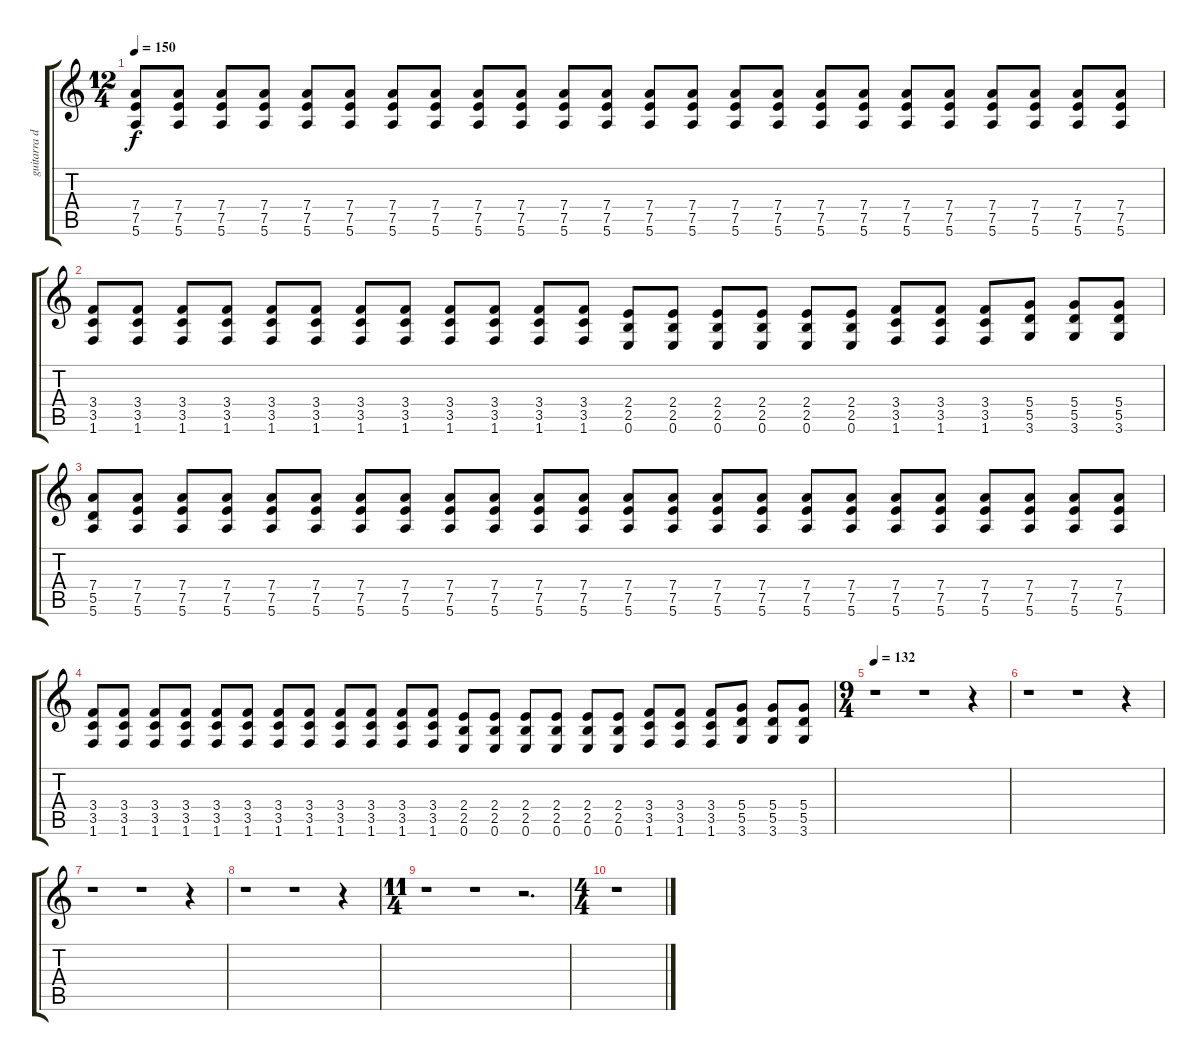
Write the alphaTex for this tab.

\track ("guitarra de fondo" "guitarra d") {instrument distortionguitar}
\staff {score tabs}
\tuning (E4 B3 G3 D3 A2 E2) {hide}
\ts (12 4)
\tempo 150
\clef g2
\ks c
(7.4 7.5 5.6).8{dy f} (7.4 7.5 5.6).8 (7.4 7.5 5.6).8 (7.4 7.5 5.6).8 (7.4 7.5 5.6).8 (7.4 7.5 5.6).8 (7.4 7.5 5.6).8 (7.4 7.5 5.6).8 (7.4 7.5 5.6).8 (7.4 7.5 5.6).8 (7.4 7.5 5.6).8 (7.4 7.5 5.6).8 (7.4 7.5 5.6).8 (7.4 7.5 5.6).8 (7.4 7.5 5.6).8 (7.4 7.5 5.6).8 (7.4 7.5 5.6).8 (7.4 7.5 5.6).8 (7.4 7.5 5.6).8 (7.4 7.5 5.6).8 (7.4 7.5 5.6).8 (7.4 7.5 5.6).8 (7.4 7.5 5.6).8 (7.4 7.5 5.6).8 |
(3.4 3.5 1.6).8 (3.4 3.5 1.6).8 (3.4 3.5 1.6).8 (3.4 3.5 1.6).8 (3.4 3.5 1.6).8 (3.4 3.5 1.6).8 (3.4 3.5 1.6).8 (3.4 3.5 1.6).8 (3.4 3.5 1.6).8 (3.4 3.5 1.6).8 (3.4 3.5 1.6).8 (3.4 3.5 1.6).8 (2.4 2.5 0.6).8 (2.4 2.5 0.6).8 (2.4 2.5 0.6).8 (2.4 2.5 0.6).8 (2.4 2.5 0.6).8 (2.4 2.5 0.6).8 (3.4 3.5 1.6).8 (3.4 3.5 1.6).8 (3.4 3.5 1.6).8 (5.4 5.5 3.6).8 (5.4 5.5 3.6).8 (5.4 5.5 3.6).8 |
(7.4 5.5 5.6).8 (7.4 7.5 5.6).8 (7.4 7.5 5.6).8 (7.4 7.5 5.6).8 (7.4 7.5 5.6).8 (7.4 7.5 5.6).8 (7.4 7.5 5.6).8 (7.4 7.5 5.6).8 (7.4 7.5 5.6).8 (7.4 7.5 5.6).8 (7.4 7.5 5.6).8 (7.4 7.5 5.6).8 (7.4 7.5 5.6).8 (7.4 7.5 5.6).8 (7.4 7.5 5.6).8 (7.4 7.5 5.6).8 (7.4 7.5 5.6).8 (7.4 7.5 5.6).8 (7.4 7.5 5.6).8 (7.4 7.5 5.6).8 (7.4 7.5 5.6).8 (7.4 7.5 5.6).8 (7.4 7.5 5.6).8 (7.4 7.5 5.6).8 |
(3.4 3.5 1.6).8 (3.4 3.5 1.6).8 (3.4 3.5 1.6).8 (3.4 3.5 1.6).8 (3.4 3.5 1.6).8 (3.4 3.5 1.6).8 (3.4 3.5 1.6).8 (3.4 3.5 1.6).8 (3.4 3.5 1.6).8 (3.4 3.5 1.6).8 (3.4 3.5 1.6).8 (3.4 3.5 1.6).8 (2.4 2.5 0.6).8 (2.4 2.5 0.6).8 (2.4 2.5 0.6).8 (2.4 2.5 0.6).8 (2.4 2.5 0.6).8 (2.4 2.5 0.6).8 (3.4 3.5 1.6).8 (3.4 3.5 1.6).8 (3.4 3.5 1.6).8 (5.4 5.5 3.6).8 (5.4 5.5 3.6).8 (5.4 5.5 3.6).8 |
\ts (9 4)
\tempo 132
r.1 r.1 r.4 |
r.1 r.1 r.4 |
r.1 r.1 r.4 |
r.1 r.1 r.4 |
\ts (11 4)
r.1 r.1 r.2{d} |
\ts (4 4)
r.1
